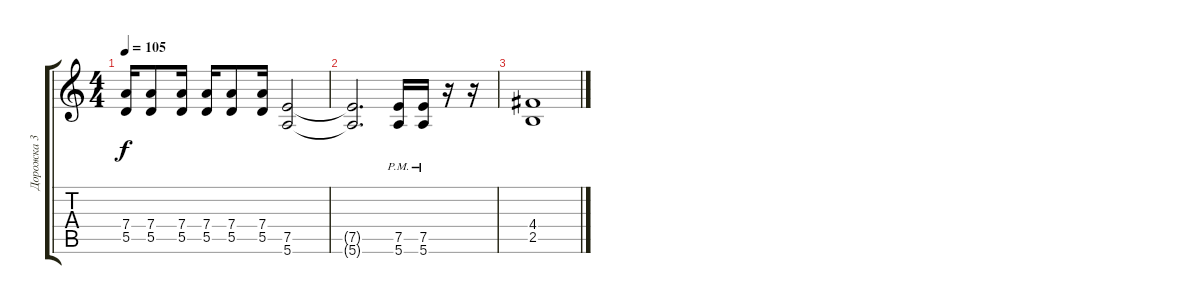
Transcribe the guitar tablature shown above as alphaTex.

\track ("Дорожка 3" "Дорожка 3") {instrument overdrivenguitar}
\staff {score tabs}
\tuning (E4 B3 G3 D3 A2 E2) {hide}
\ts (4 4)
\tempo 105
\clef g2
\ks c
(7.4 5.5).16{dy f} (7.4 5.5).8 (7.4 5.5).16 (7.4 5.5).16 (7.4 5.5).8 (7.4 5.5).16 (7.5 5.6).2 |
(7.5{t} 5.6{t}).2{d} (7.5{pm} 5.6{pm}).16 (7.5{pm} 5.6{pm}).16 r.16 r.16 |
(4.4 2.5).1
